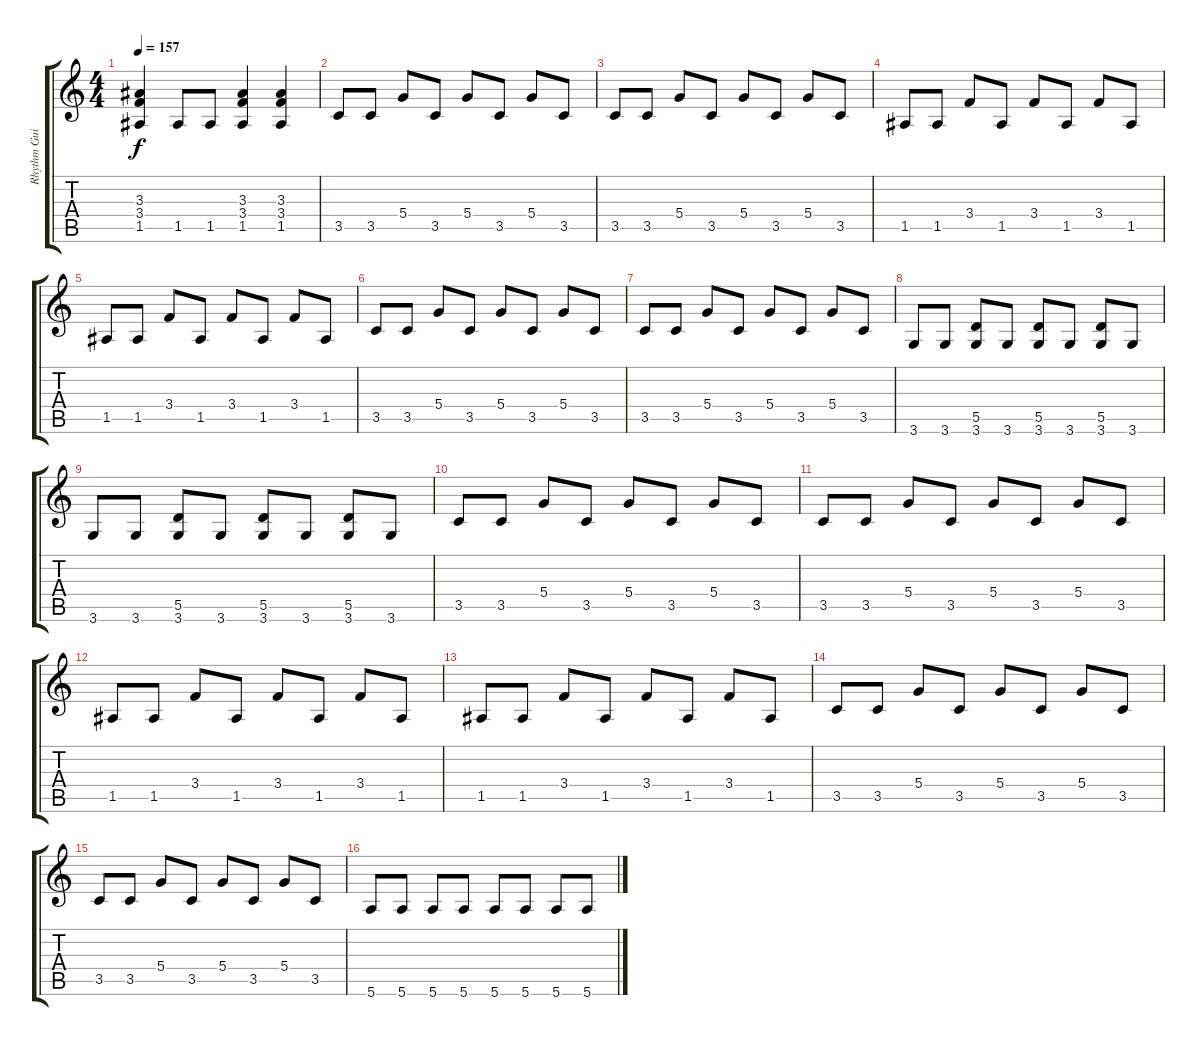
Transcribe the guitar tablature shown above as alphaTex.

\track ("Rhythm Guitar" "Rhythm Gui") {instrument distortionguitar}
\staff {score tabs}
\tuning (E4 B3 G3 D3 A2 E2) {hide}
\ts (4 4)
\tempo 157
\clef g2
\ks c
(3.3{t} 3.4{t} 1.5{t}).4{dy f} 1.5.8 1.5.8 (3.3 3.4 1.5).4 (3.3 3.4 1.5).4 |
3.5.8 3.5.8 5.4.8 3.5.8 5.4.8 3.5.8 5.4.8 3.5.8 |
3.5.8 3.5.8 5.4.8 3.5.8 5.4.8 3.5.8 5.4.8 3.5.8 |
1.5.8 1.5.8 3.4.8 1.5.8 3.4.8 1.5.8 3.4.8 1.5.8 |
1.5.8 1.5.8 3.4.8 1.5.8 3.4.8 1.5.8 3.4.8 1.5.8 |
3.5.8 3.5.8 5.4.8 3.5.8 5.4.8 3.5.8 5.4.8 3.5.8 |
3.5.8 3.5.8 5.4.8 3.5.8 5.4.8 3.5.8 5.4.8 3.5.8 |
3.6.8 3.6.8 (5.5 3.6).8 3.6.8 (5.5 3.6).8 3.6.8 (5.5 3.6).8 3.6.8 |
3.6.8 3.6.8 (5.5 3.6).8 3.6.8 (5.5 3.6).8 3.6.8 (5.5 3.6).8 3.6.8 |
3.5.8 3.5.8 5.4.8 3.5.8 5.4.8 3.5.8 5.4.8 3.5.8 |
3.5.8 3.5.8 5.4.8 3.5.8 5.4.8 3.5.8 5.4.8 3.5.8 |
1.5.8 1.5.8 3.4.8 1.5.8 3.4.8 1.5.8 3.4.8 1.5.8 |
1.5.8 1.5.8 3.4.8 1.5.8 3.4.8 1.5.8 3.4.8 1.5.8 |
3.5.8 3.5.8 5.4.8 3.5.8 5.4.8 3.5.8 5.4.8 3.5.8 |
3.5.8 3.5.8 5.4.8 3.5.8 5.4.8 3.5.8 5.4.8 3.5.8 |
5.6.8 5.6.8 5.6.8 5.6.8 5.6.8 5.6.8 5.6.8 5.6.8
